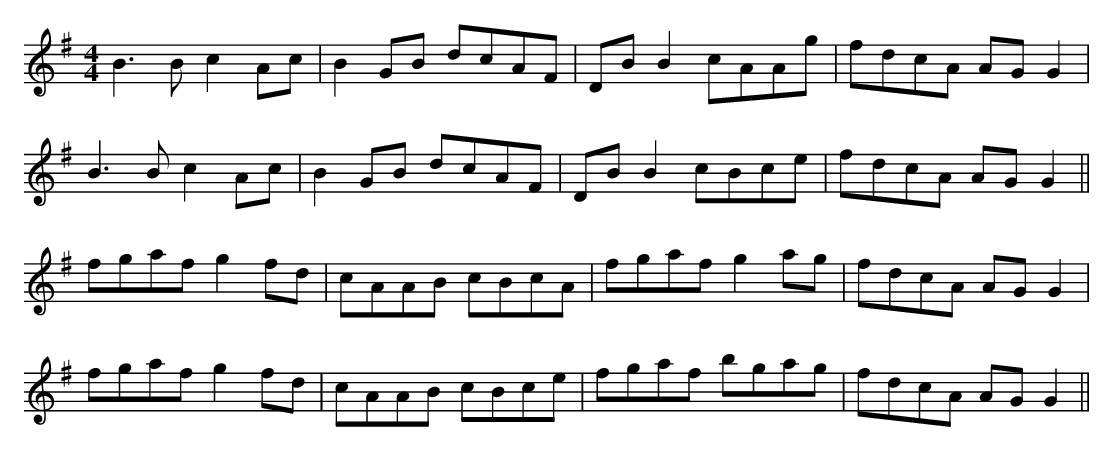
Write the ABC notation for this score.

X:1
M:4/4
K:G
B3 B c2 Ac|B2 GB dcAF|DB B2 cAAg|fdcA AGG2|
B3 B c2 Ac|B2 GB dcAF|DB B2 cBce|fdcA AGG2||
fgaf g2 fd|cAAB cBcA|fgaf g2 ag|fdcA AGG2|
fgaf g2 fd|cAAB cBce|fgaf bgag|fdcA AGG2||
